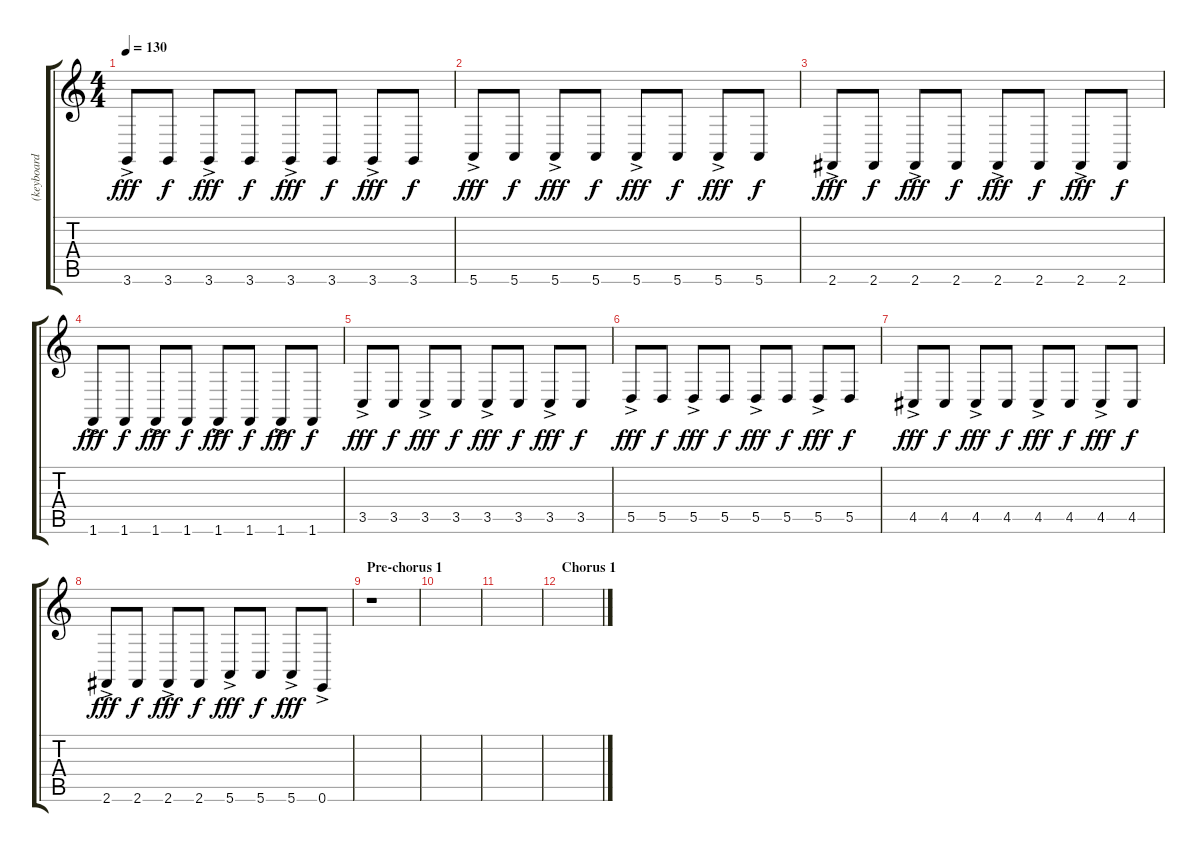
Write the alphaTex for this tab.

\track ("(keyboard 2 - piano, fills)" "(keyboard ") {instrument acousticgrandpiano}
\staff {score tabs}
\tuning (E4 B3 G3 D3 A2 E2) {hide}
\ts (4 4)
\tempo 130
\clef g2
\ks c
3.6{ac}.8{dy fff} 3.6.8{dy f} 3.6{ac}.8{dy fff} 3.6.8{dy f} 3.6{ac}.8{dy fff} 3.6.8{dy f} 3.6{ac}.8{dy fff} 3.6.8{dy f} |
5.6{ac}.8{dy fff} 5.6.8{dy f} 5.6{ac}.8{dy fff} 5.6.8{dy f} 5.6{ac}.8{dy fff} 5.6.8{dy f} 5.6{ac}.8{dy fff} 5.6.8{dy f} |
2.6{ac}.8{dy fff} 2.6.8{dy f} 2.6{ac}.8{dy fff} 2.6.8{dy f} 2.6{ac}.8{dy fff} 2.6.8{dy f} 2.6{ac}.8{dy fff} 2.6.8{dy f} |
1.6{ac}.8{dy fff} 1.6.8{dy f} 1.6{ac}.8{dy fff} 1.6.8{dy f} 1.6{ac}.8{dy fff} 1.6.8{dy f} 1.6{ac}.8{dy fff} 1.6.8{dy f} |
3.5{ac}.8{dy fff} 3.5.8{dy f} 3.5{ac}.8{dy fff} 3.5.8{dy f} 3.5{ac}.8{dy fff} 3.5.8{dy f} 3.5{ac}.8{dy fff} 3.5.8{dy f} |
5.5{ac}.8{dy fff} 5.5.8{dy f} 5.5{ac}.8{dy fff} 5.5.8{dy f} 5.5{ac}.8{dy fff} 5.5.8{dy f} 5.5{ac}.8{dy fff} 5.5.8{dy f} |
4.5{ac}.8{dy fff} 4.5.8{dy f} 4.5{ac}.8{dy fff} 4.5.8{dy f} 4.5{ac}.8{dy fff} 4.5.8{dy f} 4.5{ac}.8{dy fff} 4.5.8{dy f} |
2.6{ac}.8{dy fff} 2.6.8{dy f} 2.6{ac}.8{dy fff} 2.6.8{dy f} 5.6{ac}.8{dy fff} 5.6.8{dy f} 5.6{ac}.8{dy fff} 0.6{ac}.8 |
\section ("" "Pre-chorus 1")
r.1 |
|
|
\section ("" "Chorus 1")
